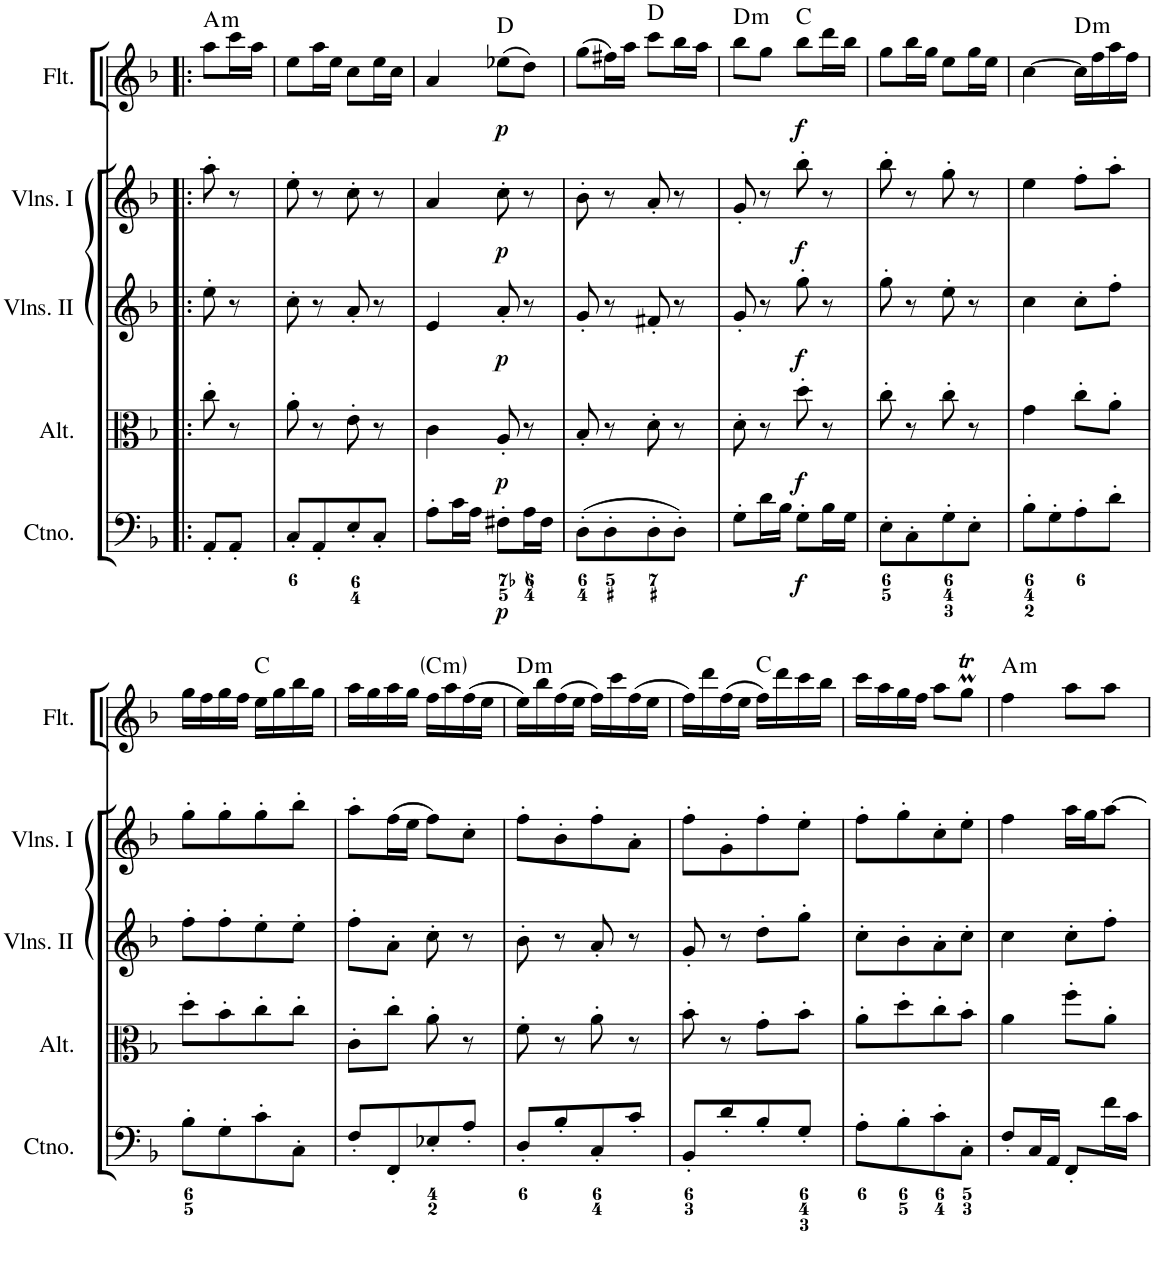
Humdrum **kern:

**kern	**dynam	**kern	**dynam	**kern	**dynam	**kern	**dynam	**kern	**dynam	**harte
*part5	*part5	*part4	*part4	*part3	*part3	*part2	*part2	*part1	*part1	*part1
*staff5	*staff5	*staff4	*staff4	*staff3	*staff3	*staff2	*staff2	*staff1	*staff1	*
*I"Continuo	*	*I"Alto	*	*I"2nds Violons	*	*I"1ers Violons	*	*I"Flûte Traversière	*	*
*I'Ctno.	*	*I'Alt.	*	*	*	*	*	*I'Flt.	*	*
!!LO:PB:g=z
*clefF4	*	*clefC3	*	*clefG2	*	*clefG2	*	*clefG2	*	*
*k[b-]	*	*k[b-]	*	*k[b-]	*	*k[b-]	*	*k[b-]	*	*
*	*	*	*	*	*	*	*	*M2/4	*	*
=18!|:	=18!|:	=18!|:	=18!|:	=18!|:	=18!|:	=18!|:	=18!|:	=18!|:	=18!|:	=18!|:
!	!	!	!	!	!	!	!	!	!	!LO:H:kt=m
8AA'/L	.	8cc'\	.	8ee'\	.	8aa'\	.	8aa'\L	.	A:min
8AA'/J	.	8r	.	8r	.	8r	.	16ccc\L	.	.
.	.	.	.	.	.	.	.	16aa\JJ	.	.
=19	=19	=19	=19	=19	=19	=19	=19	=19	=19	=19
8C'/L	.	8a'\	.	8cc'\	.	8ee'\	.	8ee'\L	.	.
8AA'/	.	8r	.	8r	.	8r	.	16aa\L	.	.
.	.	.	.	.	.	.	.	16ee\JJ	.	.
8E'/	.	8e'\	.	8a'/	.	8cc'\	.	8cc'\L	.	.
8C'/J	.	8r	.	8r	.	8r	.	16ee\L	.	.
.	.	.	.	.	.	.	.	16cc\JJ	.	.
=20	=20	=20	=20	=20	=20	=20	=20	=20	=20	=20
8A'\L	.	4c'\	.	4e'/	.	4a'/	.	4a'/	.	.
16c\L	.	.	.	.	.	.	.	.	.	.
16A\JJ	.	.	.	.	.	.	.	.	.	.
!	!LO:DY:b	!	!LO:DY:b	!	!LO:DY:b	!	!LO:DY:b	!	!LO:DY:b	!
8F#X'\L	p	8A'/	p	8a'/	p	8cc'\	p	(8ee-X\L	p	D:maj
16A\L	.	8r	.	8r	.	8r	.	8dd\J)	.	.
16F#\JJ	.	.	.	.	.	.	.	.	.	.
=21	=21	=21	=21	=21	=21	=21	=21	=21	=21	=21
(8D'\L	.	8B-'/	.	8g'/	.	8b-'\	.	(8gg\L	.	.
8D'\	.	8r	.	8r	.	8r	.	16ff#X\L)	.	.
.	.	.	.	.	.	.	.	16aa\JJ	.	.
8D'\	.	8d'\	.	8f#X'/	.	8a'/	.	8ccc'\L	.	D:maj
8D'\J)	.	8r	.	8r	.	8r	.	16bb-\L	.	.
.	.	.	.	.	.	.	.	16aa\JJ	.	.
=22	=22	=22	=22	=22	=22	=22	=22	=22	=22	=22
!	!	!	!	!	!	!	!	!	!	!LO:H:kt=m
8G'\L	.	8d'\	.	8g'/	.	8g'/	.	8bb-'\L	.	D:min
16d\L	.	8r	.	8r	.	8r	.	8gg'\J	.	.
16B-\JJ	.	.	.	.	.	.	.	.	.	.
!	!LO:DY:b	!	!LO:DY:b	!	!LO:DY:b	!	!LO:DY:b	!	!LO:DY:b	!
8G'\L	f	8dd'\	f	8gg'\	f	8bb-'\	f	8bb-'\L	f	C:maj
16B-\L	.	8r	.	8r	.	8r	.	16ddd\L	.	.
16G\JJ	.	.	.	.	.	.	.	16bb-\JJ	.	.
=23	=23	=23	=23	=23	=23	=23	=23	=23	=23	=23
8E'\L	.	8cc'\	.	8gg'\	.	8bb-'\	.	8gg'\L	.	.
8C'\	.	8r	.	8r	.	8r	.	16bb-\L	.	.
.	.	.	.	.	.	.	.	16gg\JJ	.	.
8G'\	.	8cc'\	.	8ee'\	.	8gg'\	.	8ee'\L	.	.
8E'\J	.	8r	.	8r	.	8r	.	16gg\L	.	.
.	.	.	.	.	.	.	.	16ee\JJ	.	.
=24	=24	=24	=24	=24	=24	=24	=24	=24	=24	=24
8B-'\L	.	4g'\	.	4cc'\	.	4ee'\	.	[4cc\	.	.
8G'\	.	.	.	.	.	.	.	.	.	.
!	!	!	!	!	!	!	!	!	!	!LO:H:kt=m
8A'\	.	8cc'\L	.	8cc'\L	.	8ff'\L	.	16cc\LL]	.	D:min
.	.	.	.	.	.	.	.	16ff\	.	.
8d'\J	.	8a'\J	.	8ff'\J	.	8aa'\J	.	16aa\	.	.
.	.	.	.	.	.	.	.	16ff\JJ	.	.
!!LO:LB:g=z
=25	=25	=25	=25	=25	=25	=25	=25	=25	=25	=25
8B-'\L	.	8dd'\L	.	8ff'\L	.	8gg'\L	.	16gg\LL	.	.
.	.	.	.	.	.	.	.	16ff\	.	.
8G'\	.	8b-'\	.	8ff'\	.	8gg'\	.	16gg\	.	.
.	.	.	.	.	.	.	.	16ff\JJ	.	.
8c'\	.	8cc'\	.	8ee'\	.	8gg'\	.	16ee\LL	.	C:maj
.	.	.	.	.	.	.	.	16gg\	.	.
8C'\J	.	8cc'\J	.	8ee'\J	.	8bb-'\J	.	16bb-\	.	.
.	.	.	.	.	.	.	.	16gg\JJ	.	.
=26	=26	=26	=26	=26	=26	=26	=26	=26	=26	=26
8F'/L	.	8c'\L	.	8ff'\L	.	8aa'\L	.	16aa\LL	.	.
.	.	.	.	.	.	.	.	16gg\	.	.
8FF'/	.	8cc'\J	.	8a'\J	.	(16ff\L	.	16aa\	.	.
.	.	.	.	.	.	16ee\JJ	.	16gg\JJ	.	.
!	!	!	!	!	!	!	!	!	!	!LO:H:kt=m
8E-X'/	.	8a'\	.	8cc'\	.	8ff\L)	.	16ff\LL	.	C:min
.	.	.	.	.	.	.	.	16aa\	.	.
8A'/J	.	8r	.	8r	.	8cc'\J	.	(16ff\	.	.
.	.	.	.	.	.	.	.	16ee\JJ	.	.
=27	=27	=27	=27	=27	=27	=27	=27	=27	=27	=27
!	!	!	!	!	!	!	!	!	!	!LO:H:kt=m
8D'/L	.	8f'\	.	8b-'\	.	8ff'\L	.	16ee\LL)	.	D:min
.	.	.	.	.	.	.	.	16bb-\	.	.
8B-'/	.	8r	.	8r	.	8b-'\	.	(16ff\	.	.
.	.	.	.	.	.	.	.	16ee\JJ	.	.
8C'/	.	8a'\	.	8a'/	.	8ff'\	.	16ff\LL)	.	.
.	.	.	.	.	.	.	.	16ccc\	.	.
8c'/J	.	8r	.	8r	.	8a'\J	.	(16ff\	.	.
.	.	.	.	.	.	.	.	16ee\JJ	.	.
=28	=28	=28	=28	=28	=28	=28	=28	=28	=28	=28
8BB-'/L	.	8b-'\	.	8g'/	.	8ff'\L	.	16ff\LL)	.	.
.	.	.	.	.	.	.	.	16ddd\	.	.
8d'/	.	8r	.	8r	.	8g'\	.	(16ff\	.	.
.	.	.	.	.	.	.	.	16ee\JJ	.	.
8B-'/	.	8g'\L	.	8dd'\L	.	8ff'\	.	16ff\LL)	.	C:maj
.	.	.	.	.	.	.	.	16ddd\	.	.
8G'/J	.	8b-'\J	.	8gg'\J	.	8ee'\J	.	16ccc\	.	.
.	.	.	.	.	.	.	.	16bb-\JJ	.	.
=29	=29	=29	=29	=29	=29	=29	=29	=29	=29	=29
8A'\L	.	8a'\L	.	8cc'\L	.	8ff'\L	.	16ccc\LL	.	.
.	.	.	.	.	.	.	.	16aa\	.	.
8B-'\	.	8dd'\	.	8b-'\	.	8gg'\	.	16gg\	.	.
.	.	.	.	.	.	.	.	16ff\JJ	.	.
8c'\	.	8cc'\	.	8a'\	.	8cc'\	.	8aa\L	.	.
8C'\J	.	8b-'\J	.	8cc'\J	.	8ee'\J	.	8ggMT\J	.	.
=30	=30	=30	=30	=30	=30	=30	=30	=30	=30	=30
!	!	!	!	!	!	!	!	!	!	!LO:H:kt=m
8F'/L	.	4a'\	.	4cc'\	.	4ff'\	.	4ff\	.	A:min
16C/L	.	.	.	.	.	.	.	.	.	.
16AA/JJ	.	.	.	.	.	.	.	.	.	.
8FF'/L	.	8ff'\L	.	8cc'\L	.	16aa\LL	.	8aa'\L	.	.
.	.	.	.	.	.	16gg\J	.	.	.	.
16f\L	.	8a'\J	.	8ff'\J	.	[8aa\J	.	8aa'\J	.	.
16c\JJ	.	.	.	.	.	.	.	.	.	.
=	=	=	=	=	=	=	=	=	=	=
*-	*-	*-	*-	*-	*-	*-	*-	*-	*-	*-
